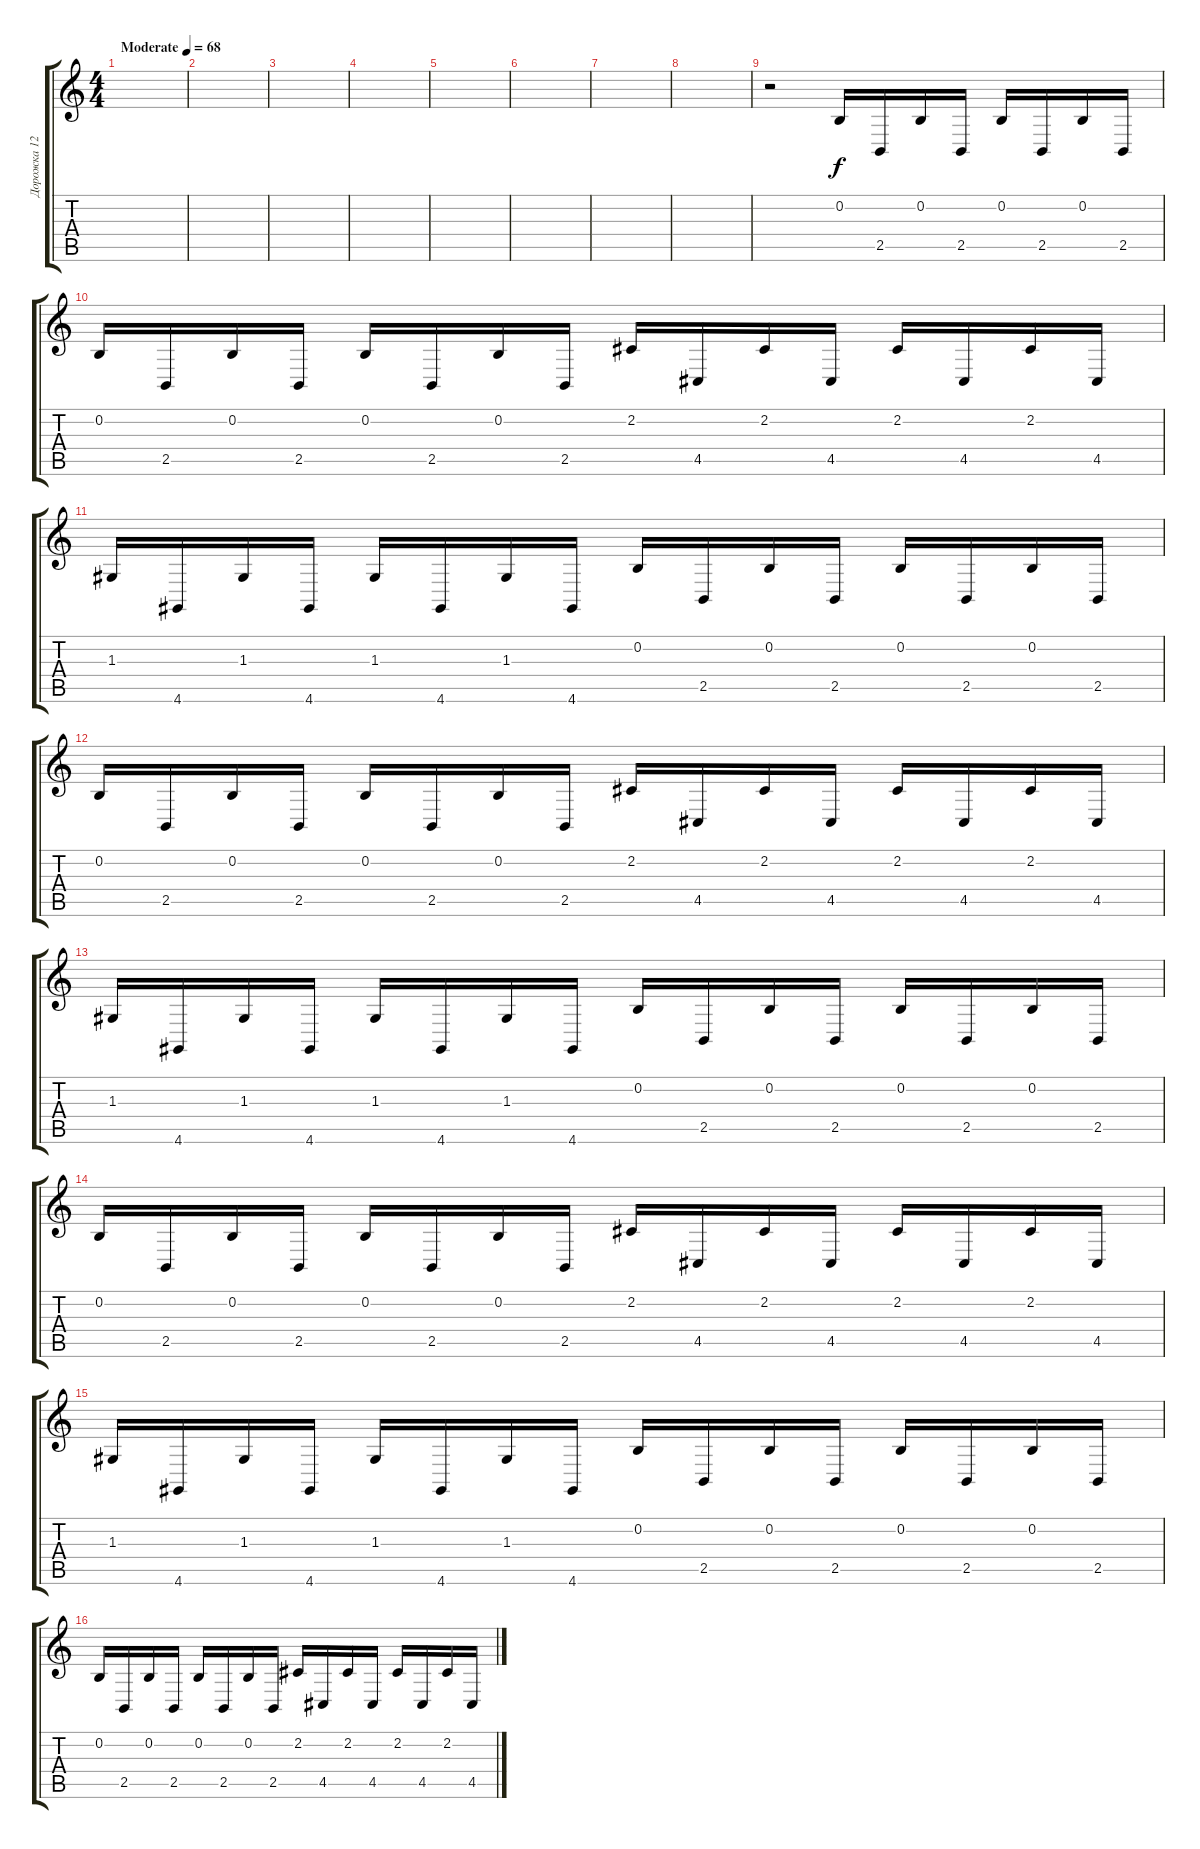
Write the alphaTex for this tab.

\track ("Дорожка 12" "Дорожка 12") {instrument electricpiano1}
\staff {score tabs}
\tuning (E4 B3 G3 D3 A2 E2) {hide}
\ts (4 4)
\tempo (68 "Moderate")
\clef g2
\ks c
|
|
|
|
|
|
|
|
r.2 0.2.16{volume 9 instrument electricbassfinger} 2.5.16 0.2.16 2.5.16 0.2.16 2.5.16 0.2.16 2.5.16 |
0.2.16 2.5.16 0.2.16 2.5.16 0.2.16 2.5.16 0.2.16 2.5.16 2.2.16 4.5.16 2.2.16 4.5.16 2.2.16 4.5.16 2.2.16 4.5.16 |
1.3.16 4.6.16 1.3.16 4.6.16 1.3.16 4.6.16 1.3.16 4.6.16 0.2.16 2.5.16 0.2.16 2.5.16 0.2.16 2.5.16 0.2.16 2.5.16 |
0.2.16 2.5.16 0.2.16 2.5.16 0.2.16 2.5.16 0.2.16 2.5.16 2.2.16 4.5.16 2.2.16 4.5.16 2.2.16 4.5.16 2.2.16 4.5.16 |
1.3.16 4.6.16 1.3.16 4.6.16 1.3.16 4.6.16 1.3.16 4.6.16 0.2.16 2.5.16 0.2.16 2.5.16 0.2.16 2.5.16 0.2.16 2.5.16 |
0.2.16 2.5.16 0.2.16 2.5.16 0.2.16 2.5.16 0.2.16 2.5.16 2.2.16 4.5.16 2.2.16 4.5.16 2.2.16 4.5.16 2.2.16 4.5.16 |
1.3.16 4.6.16 1.3.16 4.6.16 1.3.16 4.6.16 1.3.16 4.6.16 0.2.16 2.5.16 0.2.16 2.5.16 0.2.16 2.5.16 0.2.16 2.5.16 |
0.2.16 2.5.16 0.2.16 2.5.16 0.2.16 2.5.16 0.2.16 2.5.16 2.2.16 4.5.16 2.2.16 4.5.16 2.2.16 4.5.16 2.2.16 4.5.16
